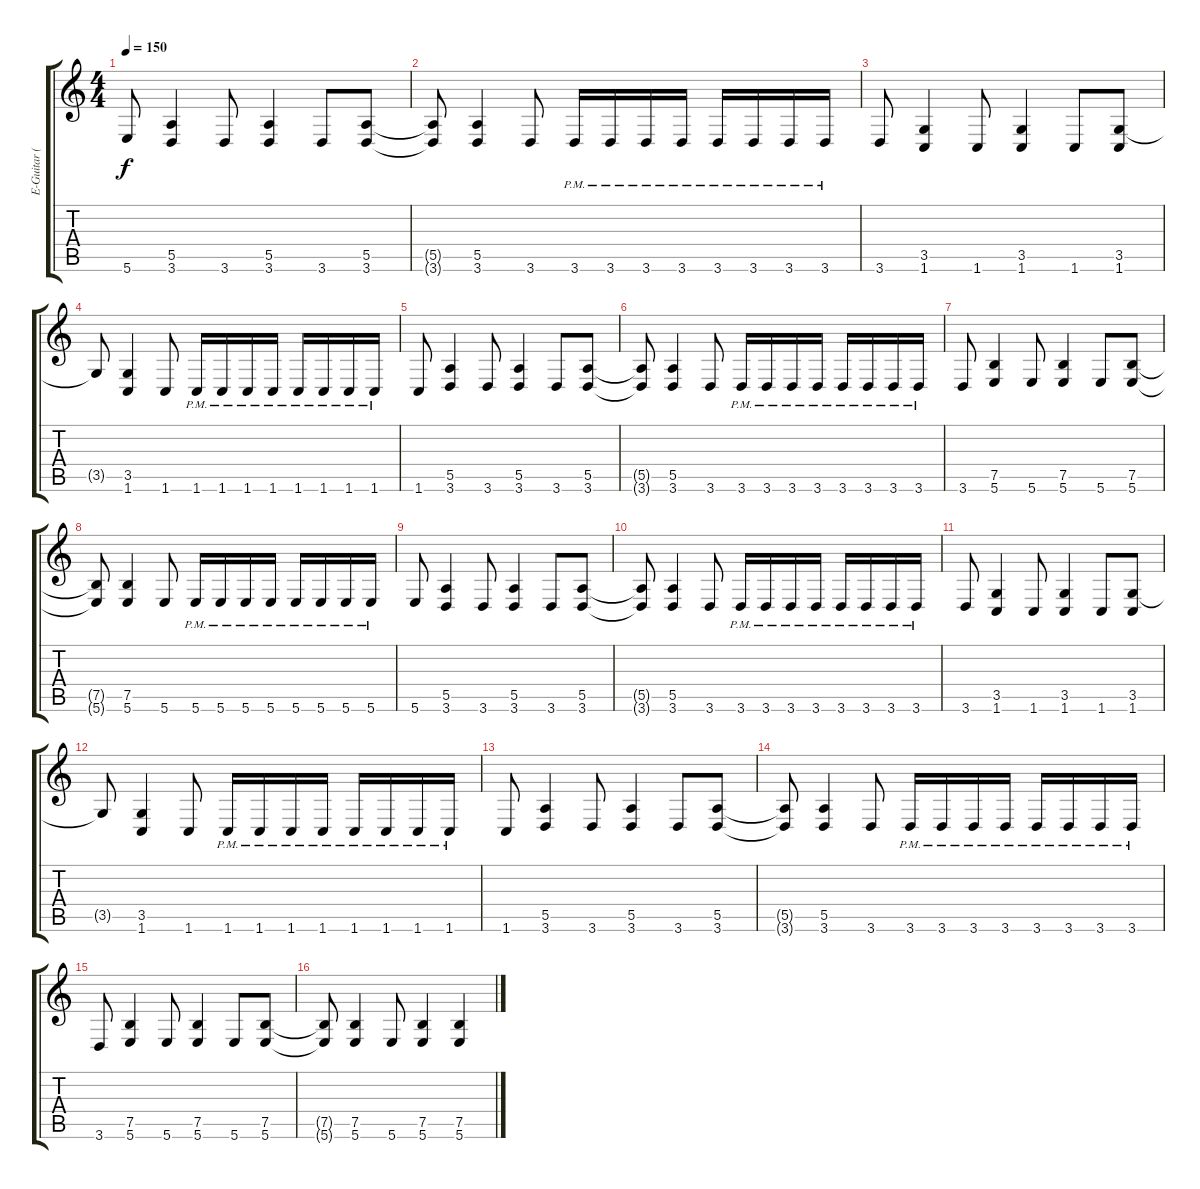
\track ("E-Guitar (6-String)" "E-Guitar (") {instrument distortionguitar}
\staff {score tabs}
\tuning (B3 Gb3 D3 A2 E2 B1) {hide}
\ts (4 4)
\tempo 150
\clef g2
\ks c
5.6.8{dy f} (5.5 3.6).4 3.6.8 (5.5 3.6).4 3.6.8 (5.5 3.6).8 |
(5.5{t} 3.6{t}).8 (5.5 3.6).4 3.6.8 3.6{pm}.16 3.6{pm}.16 3.6{pm}.16 3.6{pm}.16 3.6{pm}.16 3.6{pm}.16 3.6{pm}.16 3.6{pm}.16 |
3.6.8 (3.5 1.6).4 1.6.8 (3.5 1.6).4 1.6.8 (3.5 1.6).8 |
3.5{t}.8 (3.5 1.6).4 1.6.8 1.6{pm}.16 1.6{pm}.16 1.6{pm}.16 1.6{pm}.16 1.6{pm}.16 1.6{pm}.16 1.6{pm}.16 1.6{pm}.16 |
1.6.8 (5.5 3.6).4 3.6.8 (5.5 3.6).4 3.6.8 (5.5 3.6).8 |
(5.5{t} 3.6{t}).8 (5.5 3.6).4 3.6.8 3.6{pm}.16 3.6{pm}.16 3.6{pm}.16 3.6{pm}.16 3.6{pm}.16 3.6{pm}.16 3.6{pm}.16 3.6{pm}.16 |
3.6.8 (7.5 5.6).4 5.6.8 (7.5 5.6).4 5.6.8 (7.5 5.6).8 |
(7.5{t} 5.6{t}).8 (7.5 5.6).4 5.6.8 5.6{pm}.16 5.6{pm}.16 5.6{pm}.16 5.6{pm}.16 5.6{pm}.16 5.6{pm}.16 5.6{pm}.16 5.6{pm}.16 |
5.6.8 (5.5 3.6).4 3.6.8 (5.5 3.6).4 3.6.8 (5.5 3.6).8 |
(5.5{t} 3.6{t}).8 (5.5 3.6).4 3.6.8 3.6{pm}.16 3.6{pm}.16 3.6{pm}.16 3.6{pm}.16 3.6{pm}.16 3.6{pm}.16 3.6{pm}.16 3.6{pm}.16 |
3.6.8 (3.5 1.6).4 1.6.8 (3.5 1.6).4 1.6.8 (3.5 1.6).8 |
3.5{t}.8 (3.5 1.6).4 1.6.8 1.6{pm}.16 1.6{pm}.16 1.6{pm}.16 1.6{pm}.16 1.6{pm}.16 1.6{pm}.16 1.6{pm}.16 1.6{pm}.16 |
1.6.8 (5.5 3.6).4 3.6.8 (5.5 3.6).4 3.6.8 (5.5 3.6).8 |
(5.5{t} 3.6{t}).8 (5.5 3.6).4 3.6.8 3.6{pm}.16 3.6{pm}.16 3.6{pm}.16 3.6{pm}.16 3.6{pm}.16 3.6{pm}.16 3.6{pm}.16 3.6{pm}.16 |
3.6.8 (7.5 5.6).4 5.6.8 (7.5 5.6).4 5.6.8 (7.5 5.6).8 |
(7.5{t} 5.6{t}).8 (7.5 5.6).4 5.6.8 (7.5 5.6).4 (7.5 5.6).4
